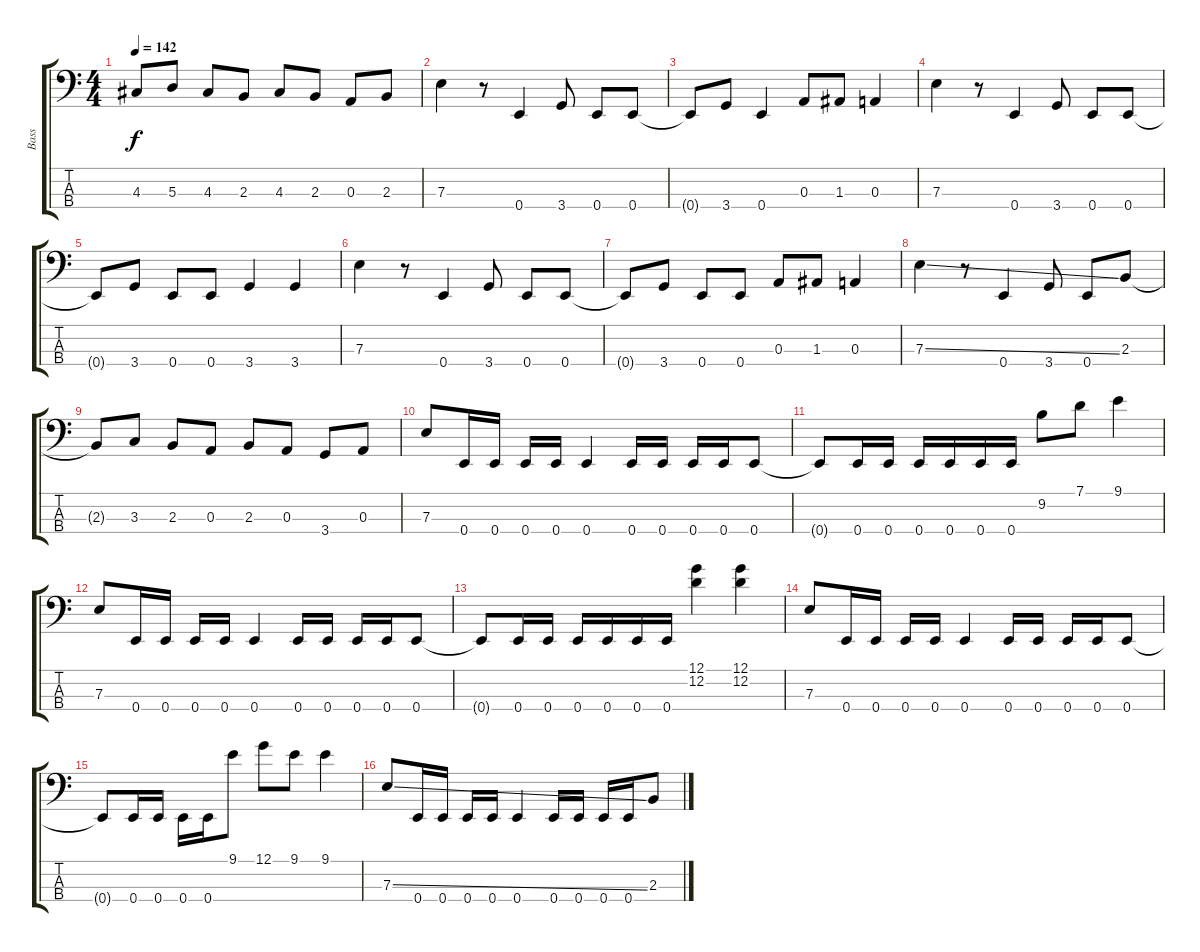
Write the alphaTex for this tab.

\track ("Bass" "Bass") {instrument electricbasspick}
\staff {score tabs}
\tuning (G2 D2 A1 E1) {hide}
\ts (4 4)
\tempo 142
\clef f4
\ks c
4.3{t}.8{dy f} 5.3.8 4.3.8 2.3.8 4.3.8 2.3.8 0.3.8 2.3.8 |
7.3.4 r.8 0.4.4 3.4.8 0.4.8 0.4.8 |
0.4{t}.8 3.4.8 0.4.4 0.3.8 1.3.8 0.3.4 |
7.3.4 r.8 0.4.4 3.4.8 0.4.8 0.4.8 |
0.4{t}.8 3.4.8 0.4.8 0.4.8 3.4.4 3.4.4 |
7.3.4 r.8 0.4.4 3.4.8 0.4.8 0.4.8 |
0.4{t}.8 3.4.8 0.4.8 0.4.8 0.3.8 1.3.8 0.3.4 |
7.3{ss}.4 r.8 0.4.4 3.4.8 0.4.8 2.3.8 |
2.3{t}.8 3.3.8 2.3.8 0.3.8 2.3.8 0.3.8 3.4.8 0.3.8 |
7.3.8 0.4.16 0.4.16 0.4.16 0.4.16 0.4.4 0.4.16 0.4.16 0.4.16 0.4.16 0.4.8 |
0.4{t}.8 0.4.16 0.4.16 0.4.16 0.4.16 0.4.16 0.4.16 9.2.8 7.1.8 9.1.4 |
7.3.8 0.4.16 0.4.16 0.4.16 0.4.16 0.4.4 0.4.16 0.4.16 0.4.16 0.4.16 0.4.8 |
0.4{t}.8 0.4.16 0.4.16 0.4.16 0.4.16 0.4.16 0.4.16 (12.1 12.2).4 (12.1 12.2).4 |
7.3.8 0.4.16 0.4.16 0.4.16 0.4.16 0.4.4 0.4.16 0.4.16 0.4.16 0.4.16 0.4.8 |
0.4{t}.8 0.4.16 0.4.16 0.4.16 0.4.16 9.1.8 12.1.8 9.1.8 9.1.4 |
7.3{ss}.8 0.4.16 0.4.16 0.4.16 0.4.16 0.4.4 0.4.16 0.4.16 0.4.16 0.4.16 2.3.8
